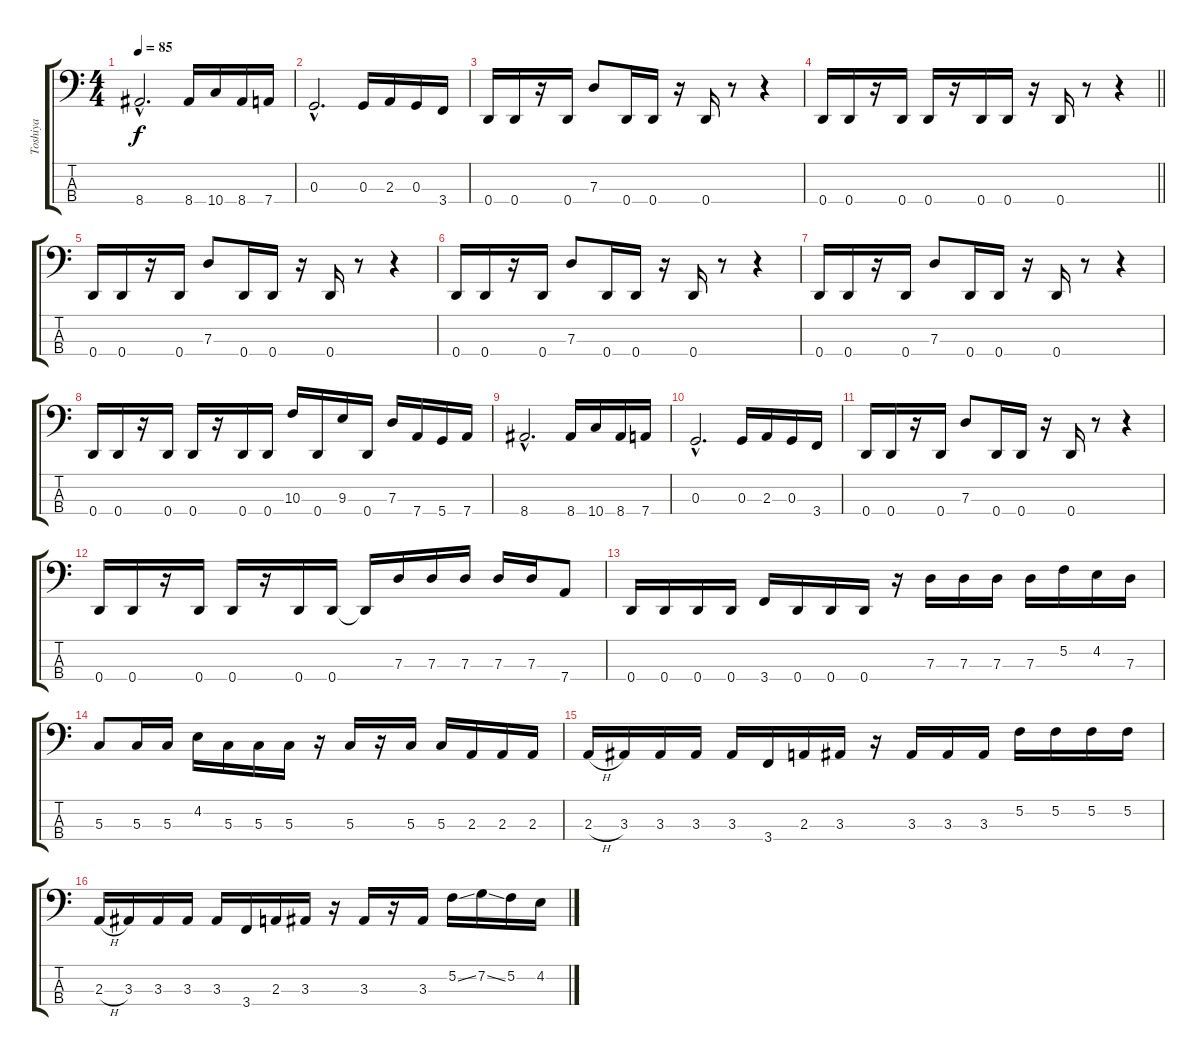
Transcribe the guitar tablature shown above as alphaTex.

\track ("Toshiya" "Toshiya") {instrument electricbasspick}
\staff {score tabs}
\tuning (F2 C2 G1 D1) {hide}
\ts (4 4)
\tempo 85
\clef f4
\ks c
8.4{hac}.2{d dy f} 8.4.16 10.4.16 8.4.16 7.4.16 |
0.3{hac}.2{d} 0.3.16 2.3.16 0.3.16 3.4.16 |
0.4.16 0.4.16 r.16 0.4.16 7.3.8 0.4.16 0.4.16 r.16 0.4.16 r.8 r.4 |
\barLineRight lightlight
0.4.16 0.4.16 r.16 0.4.16 0.4.16 r.16 0.4.16 0.4.16 r.16 0.4.16 r.8 r.4 |
0.4.16 0.4.16 r.16 0.4.16 7.3.8 0.4.16 0.4.16 r.16 0.4.16 r.8 r.4 |
0.4.16 0.4.16 r.16 0.4.16 7.3.8 0.4.16 0.4.16 r.16 0.4.16 r.8 r.4 |
0.4.16 0.4.16 r.16 0.4.16 7.3.8 0.4.16 0.4.16 r.16 0.4.16 r.8 r.4 |
0.4.16 0.4.16 r.16 0.4.16 0.4.16 r.16 0.4.16 0.4.16 10.3.16 0.4.16 9.3.16 0.4.16 7.3.16 7.4.16 5.4.16 7.4.16 |
8.4{hac}.2{d} 8.4.16 10.4.16 8.4.16 7.4.16 |
0.3{hac}.2{d} 0.3.16 2.3.16 0.3.16 3.4.16 |
0.4.16 0.4.16 r.16 0.4.16 7.3.8 0.4.16 0.4.16 r.16 0.4.16 r.8 r.4 |
0.4.16 0.4.16 r.16 0.4.16 0.4.16 r.16 0.4.16 0.4.16 0.4{t}.16 7.3.16 7.3.16 7.3.16 7.3.16 7.3.16 7.4.8 |
0.4.16 0.4.16 0.4.16 0.4.16 3.4.16 0.4.16 0.4.16 0.4.16 r.16 7.3.16 7.3.16 7.3.16 7.3.16 5.2.16 4.2.16 7.3.16 |
5.3.8 5.3.16 5.3.16 4.2.16 5.3.16 5.3.16 5.3.16 r.16 5.3.16 r.16 5.3.16 5.3.16 2.3.16 2.3.16 2.3.16 |
2.3{h}.16 3.3.16 3.3.16 3.3.16 3.3.16 3.4.16 2.3.16 3.3.16 r.16 3.3.16 3.3.16 3.3.16 5.2.16 5.2.16 5.2.16 5.2.16 |
2.3{h}.16 3.3.16 3.3.16 3.3.16 3.3.16 3.4.16 2.3.16 3.3.16 r.16 3.3.16 r.16 3.3.16 5.2{ss}.16 7.2{ss}.16 5.2.16 4.2.16
